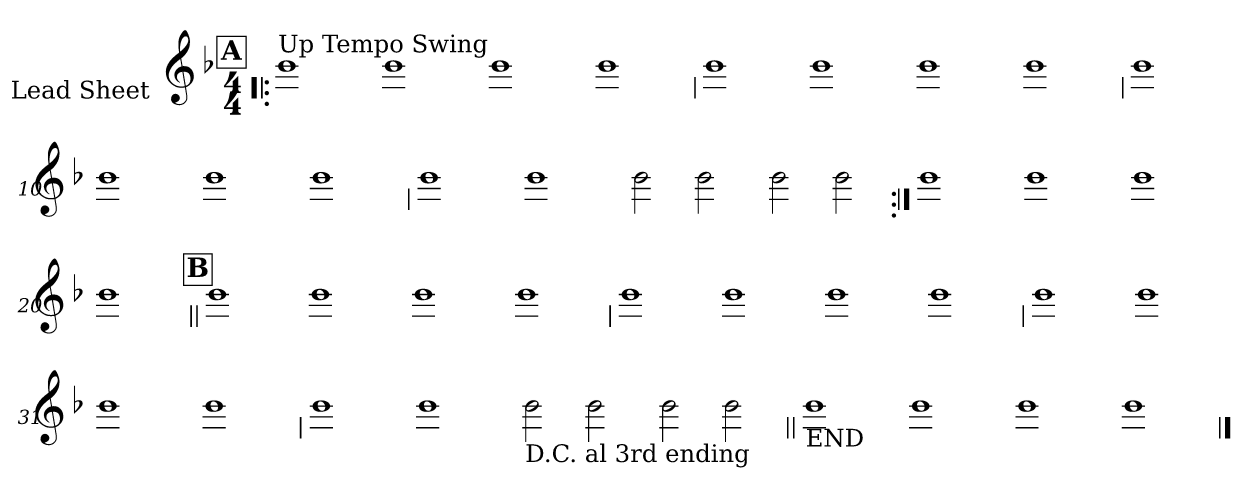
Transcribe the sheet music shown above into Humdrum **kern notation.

**kern
*part1
*staff1
*I"Lead Sheet
*stria0
*clefG2
*k[b-]
*F:
*M4/4
!!LO:REH:place=s1:a:t=A
=1!|:
!LO:TX:a:t=Up Tempo Swing
1b-
=2-
1b-
=3-
1b-
=4-
1b-
!!LO:LB:g=z
=5
1b-
=6-
1b-
=7-
1b-
=8-
1b-
!!LO:LB:g=z
=9
1b-
=10-
1b-
=11-
1b-
=12-
1b-
!!LO:LB:g=z
=13
1b-
=14-
1b-
=15-
2b-
2b-
=16-
2b-
2b-
!!LO:LB:g=z
=17:|!
1b-
=18-
1b-
=19-
1b-
=20-
1b-
!!LO:LB:g=z
!!LO:REH:place=s1:a:t=B
=21||
1b-
=22-
1b-
=23-
1b-
=24-
1b-
!!LO:LB:g=z
=25
1b-
=26-
1b-
=27-
1b-
=28-
1b-
!!LO:LB:g=z
=29
1b-
=30-
1b-
=31-
1b-
=32-
1b-
!!LO:LB:g=z
=33
1b-
=34-
1b-
=35-
!LO:TX:b:t=D.C. al 3rd ending
2b-
2b-
=36-
2b-
2b-
!!LO:LB:g=z
=37||
!LO:TX:b:t=END
1b-
=38-
1b-
=39-
1b-
=40-
1b-
==
*-
